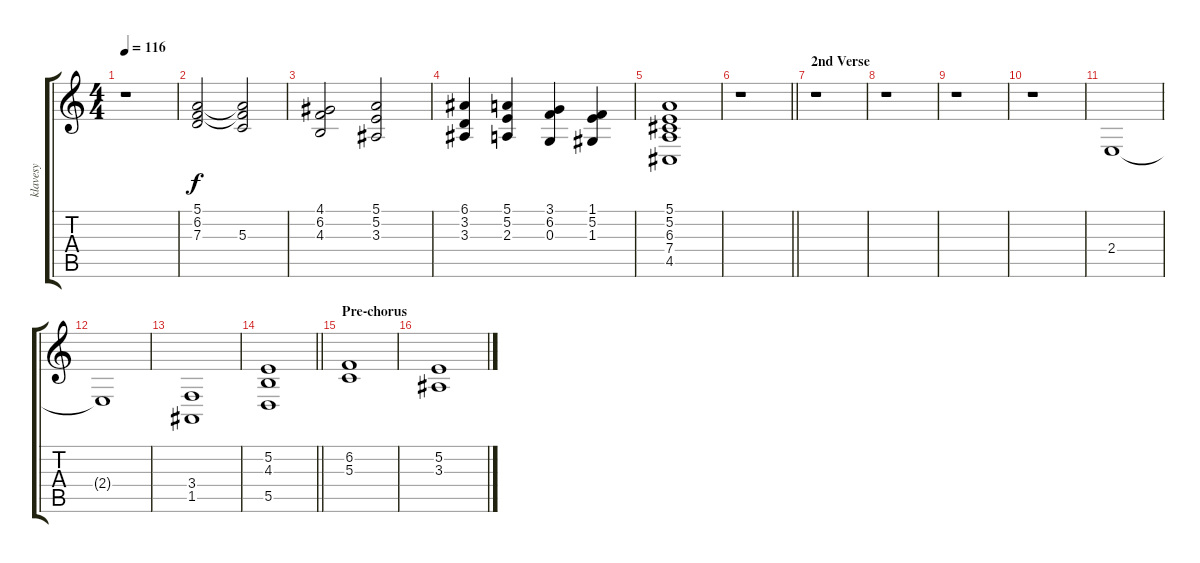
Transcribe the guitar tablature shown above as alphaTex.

\track ("klavesy" "klavesy") {instrument tremolostrings}
\staff {score tabs}
\tuning (E4 B3 G3 D3 A2 E2) {hide}
\ts (4 4)
\tempo 116
\clef g2
\ks c
r.1{dy f} |
(5.1 6.2 7.3).2 (5.1{t} 6.2{t} 5.3).2 |
(4.1 6.2 4.3).2 (5.1 5.2 3.3).2 |
(6.1 3.2 3.3).4 (5.1 5.2 2.3).4 (3.1 6.2 0.3).4 (1.1 5.2 1.3).4 |
(5.1 5.2 6.3 7.4 4.5).1{volume 16} |
\barLineRight lightlight
r.1 |
\section ("" "2nd Verse")
r.1 |
r.1 |
r.1 |
r.1 |
2.4.1{volume 11} |
2.4{t}.1 |
(3.4 1.5).1 |
\barLineRight lightlight
(5.2 4.3 5.5).1 |
\section ("" "Pre-chorus")
(6.2 5.3).1 |
(5.2 3.3).1
